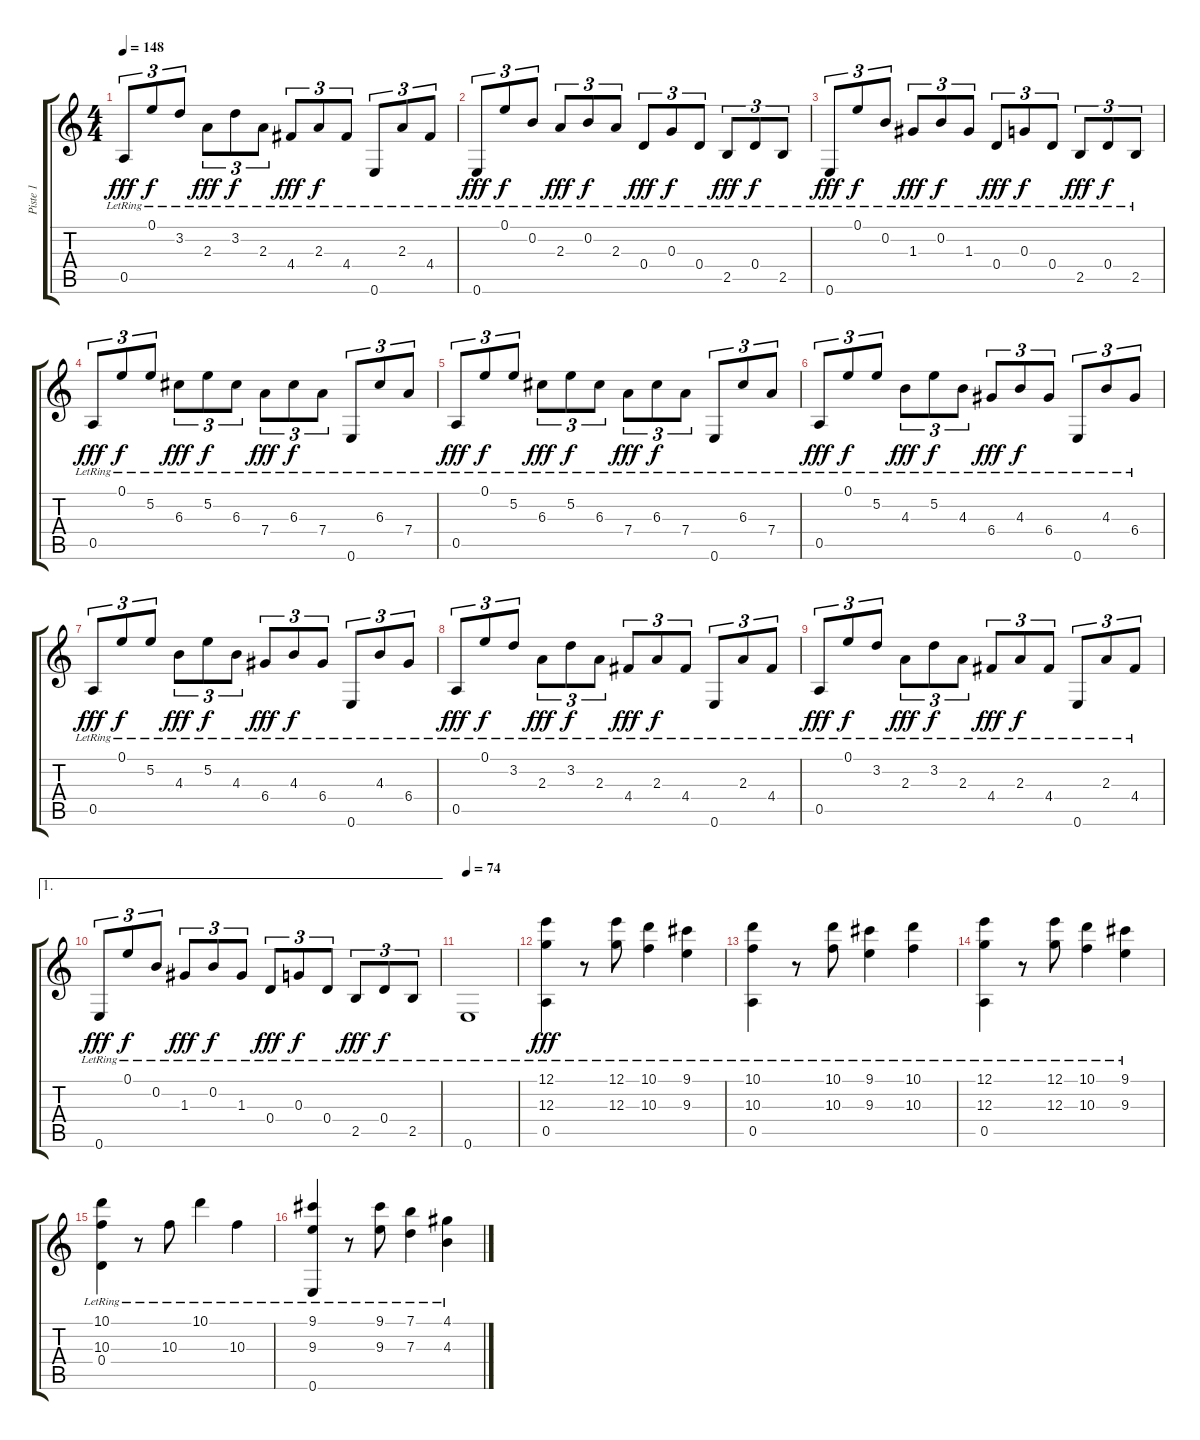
\track ("Piste 1" "Piste 1") {instrument acousticguitarnylon}
\staff {score tabs}
\tuning (E4 B3 G3 D3 A2 E2) {hide}
\ts (4 4)
\tempo 148
\clef g2
\ks c
0.5{lr}.8{tu (3 2) dy fff} 0.1{lr}.8{tu (3 2) dy f} 3.2{lr}.8{tu (3 2)} 2.3{lr}.8{tu (3 2) dy fff} 3.2{lr}.8{tu (3 2) dy f} 2.3{lr}.8{tu (3 2)} 4.4{lr}.8{tu (3 2) dy fff} 2.3{lr}.8{tu (3 2) dy f} 4.4{lr}.8{tu (3 2)} 0.6{lr}.8{tu (3 2)} 2.3{lr}.8{tu (3 2)} 4.4{lr}.8{tu (3 2)} |
0.6{lr}.8{tu (3 2) dy fff} 0.1{lr}.8{tu (3 2) dy f} 0.2{lr}.8{tu (3 2)} 2.3{lr}.8{tu (3 2) dy fff} 0.2{lr}.8{tu (3 2) dy f} 2.3{lr}.8{tu (3 2)} 0.4{lr}.8{tu (3 2) dy fff} 0.3{lr}.8{tu (3 2) dy f} 0.4{lr}.8{tu (3 2)} 2.5{lr}.8{tu (3 2) dy fff} 0.4{lr}.8{tu (3 2) dy f} 2.5{lr}.8{tu (3 2)} |
0.6{lr}.8{tu (3 2) dy fff} 0.1{lr}.8{tu (3 2) dy f} 0.2{lr}.8{tu (3 2)} 1.3{lr}.8{tu (3 2) dy fff} 0.2{lr}.8{tu (3 2) dy f} 1.3{lr}.8{tu (3 2)} 0.4{lr}.8{tu (3 2) dy fff} 0.3{lr}.8{tu (3 2) dy f} 0.4{lr}.8{tu (3 2)} 2.5{lr}.8{tu (3 2) dy fff} 0.4{lr}.8{tu (3 2) dy f} 2.5{lr}.8{tu (3 2)} |
0.5{lr}.8{tu (3 2) dy fff} 0.1{lr}.8{tu (3 2) dy f} 5.2{lr}.8{tu (3 2)} 6.3{lr}.8{tu (3 2) dy fff} 5.2{lr}.8{tu (3 2) dy f} 6.3{lr}.8{tu (3 2)} 7.4{lr}.8{tu (3 2) dy fff} 6.3{lr}.8{tu (3 2) dy f} 7.4{lr}.8{tu (3 2)} 0.6{lr}.8{tu (3 2)} 6.3{lr}.8{tu (3 2)} 7.4{lr}.8{tu (3 2)} |
0.5{lr}.8{tu (3 2) dy fff} 0.1{lr}.8{tu (3 2) dy f} 5.2{lr}.8{tu (3 2)} 6.3{lr}.8{tu (3 2) dy fff} 5.2{lr}.8{tu (3 2) dy f} 6.3{lr}.8{tu (3 2)} 7.4{lr}.8{tu (3 2) dy fff} 6.3{lr}.8{tu (3 2) dy f} 7.4{lr}.8{tu (3 2)} 0.6{lr}.8{tu (3 2)} 6.3{lr}.8{tu (3 2)} 7.4{lr}.8{tu (3 2)} |
0.5{lr}.8{tu (3 2) dy fff} 0.1{lr}.8{tu (3 2) dy f} 5.2{lr}.8{tu (3 2)} 4.3{lr}.8{tu (3 2) dy fff} 5.2{lr}.8{tu (3 2) dy f} 4.3{lr}.8{tu (3 2)} 6.4{lr}.8{tu (3 2) dy fff} 4.3{lr}.8{tu (3 2) dy f} 6.4{lr}.8{tu (3 2)} 0.6{lr}.8{tu (3 2)} 4.3{lr}.8{tu (3 2)} 6.4{lr}.8{tu (3 2)} |
0.5{lr}.8{tu (3 2) dy fff} 0.1{lr}.8{tu (3 2) dy f} 5.2{lr}.8{tu (3 2)} 4.3{lr}.8{tu (3 2) dy fff} 5.2{lr}.8{tu (3 2) dy f} 4.3{lr}.8{tu (3 2)} 6.4{lr}.8{tu (3 2) dy fff} 4.3{lr}.8{tu (3 2) dy f} 6.4{lr}.8{tu (3 2)} 0.6{lr}.8{tu (3 2)} 4.3{lr}.8{tu (3 2)} 6.4{lr}.8{tu (3 2)} |
0.5{lr}.8{tu (3 2) dy fff} 0.1{lr}.8{tu (3 2) dy f} 3.2{lr}.8{tu (3 2)} 2.3{lr}.8{tu (3 2) dy fff} 3.2{lr}.8{tu (3 2) dy f} 2.3{lr}.8{tu (3 2)} 4.4{lr}.8{tu (3 2) dy fff} 2.3{lr}.8{tu (3 2) dy f} 4.4{lr}.8{tu (3 2)} 0.6{lr}.8{tu (3 2)} 2.3{lr}.8{tu (3 2)} 4.4{lr}.8{tu (3 2)} |
0.5{lr}.8{tu (3 2) dy fff} 0.1{lr}.8{tu (3 2) dy f} 3.2{lr}.8{tu (3 2)} 2.3{lr}.8{tu (3 2) dy fff} 3.2{lr}.8{tu (3 2) dy f} 2.3{lr}.8{tu (3 2)} 4.4{lr}.8{tu (3 2) dy fff} 2.3{lr}.8{tu (3 2) dy f} 4.4{lr}.8{tu (3 2)} 0.6{lr}.8{tu (3 2)} 2.3{lr}.8{tu (3 2)} 4.4{lr}.8{tu (3 2)} |
\ae 1
0.6{lr}.8{tu (3 2) dy fff} 0.1{lr}.8{tu (3 2) dy f} 0.2{lr}.8{tu (3 2)} 1.3{lr}.8{tu (3 2) dy fff} 0.2{lr}.8{tu (3 2) dy f} 1.3{lr}.8{tu (3 2)} 0.4{lr}.8{tu (3 2) dy fff} 0.3{lr}.8{tu (3 2) dy f} 0.4{lr}.8{tu (3 2)} 2.5{lr}.8{tu (3 2) dy fff} 0.4{lr}.8{tu (3 2) dy f} 2.5{lr}.8{tu (3 2)} |
\tempo 74
0.6{lr}.1 |
(12.1{lr} 12.3{lr} 0.5{lr}).4{dy fff} r.8 (12.1{lr} 12.3{lr}).8 (10.1{lr} 10.3{lr}).4 (9.1{lr} 9.3{lr}).4 |
(10.1{lr} 10.3{lr} 0.5{lr}).4 r.8 (10.1{lr} 10.3{lr}).8 (9.1{lr} 9.3{lr}).4 (10.1{lr} 10.3{lr}).4 |
(12.1{lr} 12.3{lr} 0.5{lr}).4 r.8 (12.1{lr} 12.3{lr}).8 (10.1{lr} 10.3{lr}).4 (9.1{lr} 9.3{lr}).4 |
(10.1{lr} 10.3{lr} 0.4{lr}).4 r.8 10.3{lr}.8 10.1{lr}.4 10.3{lr}.4 |
(9.1{lr} 9.3{lr} 0.6{lr}).4 r.8 (9.1{lr} 9.3{lr}).8 (7.1{lr} 7.3{lr}).4 (4.1{lr} 4.3{lr}).4
